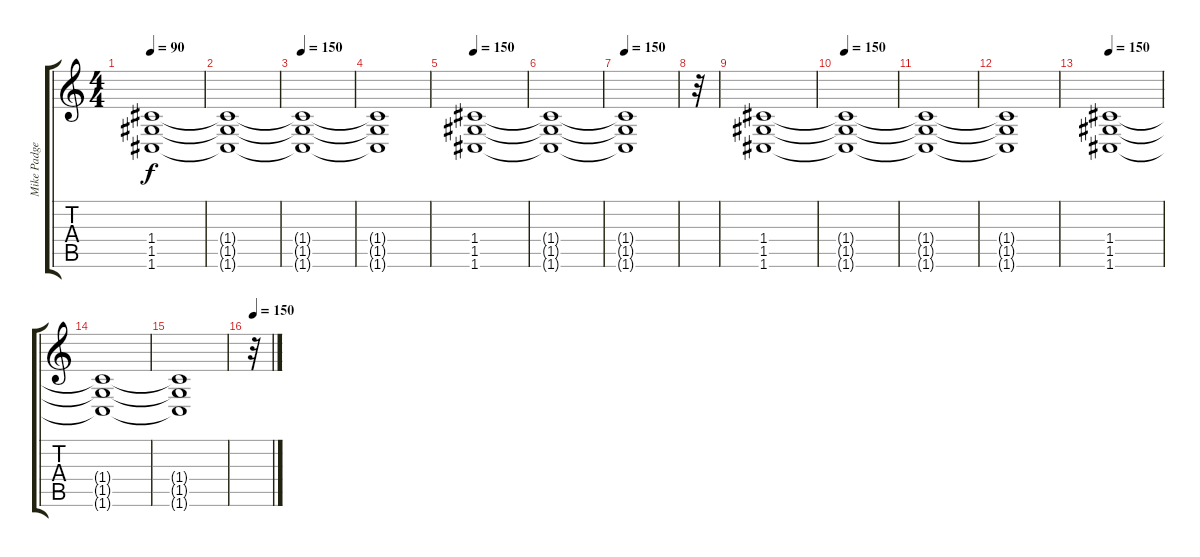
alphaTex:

\track ("Mike Padget (padge)" "Mike Padge") {instrument distortionguitar}
\staff {score tabs}
\tuning (D4 A3 F3 C3 G2 C2) {hide}
\ts (4 4)
\tempo 90
\tempo 150
\tempo 90
\clef g2
\ks c
(1.4 1.5 1.6).1{dy f instrument distortionguitar} |
(1.4{t} 1.5{t} 1.6{t}).1 |
\tempo 150
(1.4{t} 1.5{t} 1.6{t}).1 |
(1.4{t} 1.5{t} 1.6{t}).1 |
\tempo 150
(1.4 1.5 1.6).1 |
(1.4{t} 1.5{t} 1.6{t}).1 |
\tempo 150
(1.4{t} 1.5{t} 1.6{t}).1 |
r.32{instrument guitarfretnoise} |
(1.4 1.5 1.6).1{instrument distortionguitar} |
\tempo 150
(1.4{t} 1.5{t} 1.6{t}).1 |
(1.4{t} 1.5{t} 1.6{t}).1 |
(1.4{t} 1.5{t} 1.6{t}).1 |
\tempo 150
(1.4 1.5 1.6).1 |
(1.4{t} 1.5{t} 1.6{t}).1 |
(1.4{t} 1.5{t} 1.6{t}).1 |
\tempo 150
r.32
